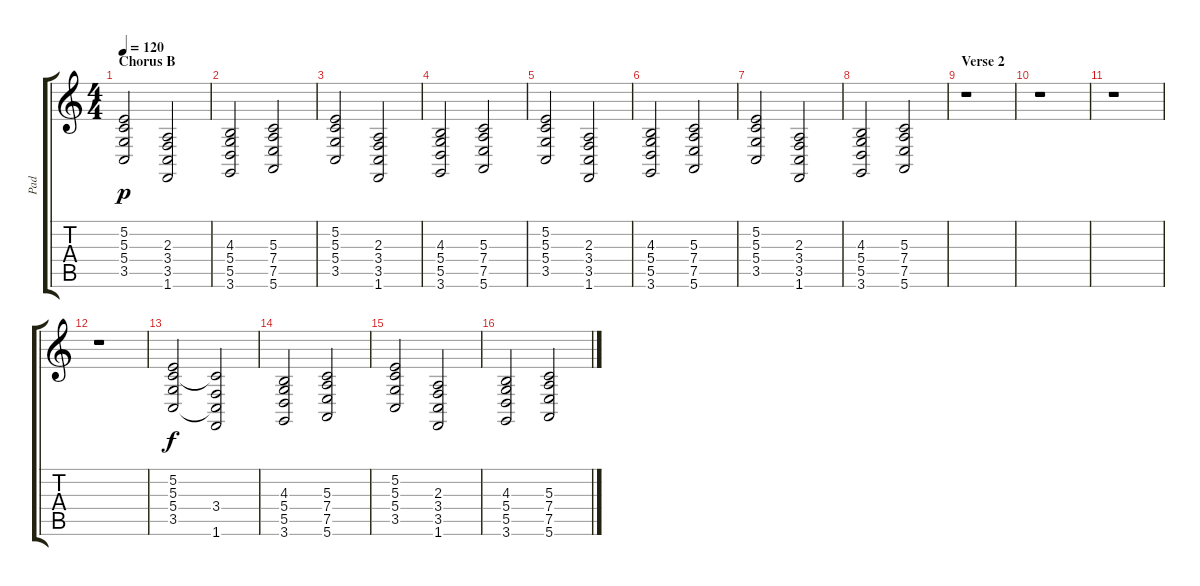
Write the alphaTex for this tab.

\track ("Pad" "Pad") {instrument pad3polysynth}
\staff {score tabs}
\tuning (E4 B3 G3 D3 A2 E2) {hide}
\ts (4 4)
\section ("" "Chorus B")
\tempo 120
\clef g2
\ks c
(5.2 5.3 5.4 3.5).2{dy p} (2.3 3.4 3.5 1.6).2 |
(4.3 5.4 5.5 3.6).2 (5.3 7.4 7.5 5.6).2 |
(5.2 5.3 5.4 3.5).2 (2.3 3.4 3.5 1.6).2 |
(4.3 5.4 5.5 3.6).2 (5.3 7.4 7.5 5.6).2 |
(5.2 5.3 5.4 3.5).2 (2.3 3.4 3.5 1.6).2 |
(4.3 5.4 5.5 3.6).2 (5.3 7.4 7.5 5.6).2 |
(5.2 5.3 5.4 3.5).2 (2.3 3.4 3.5 1.6).2 |
(4.3 5.4 5.5 3.6).2 (5.3 7.4 7.5 5.6).2 |
\section ("" "Verse 2")
r.1 |
r.1 |
r.1 |
r.1 |
(5.2 5.3 5.4 3.5).2{dy f} (5.3{t} 3.4 3.5{t} 1.6).2 |
(4.3 5.4 5.5 3.6).2 (5.3 7.4 7.5 5.6).2 |
(5.2 5.3 5.4 3.5).2 (2.3 3.4 3.5 1.6).2 |
(4.3 5.4 5.5 3.6).2 (5.3 7.4 7.5 5.6).2
